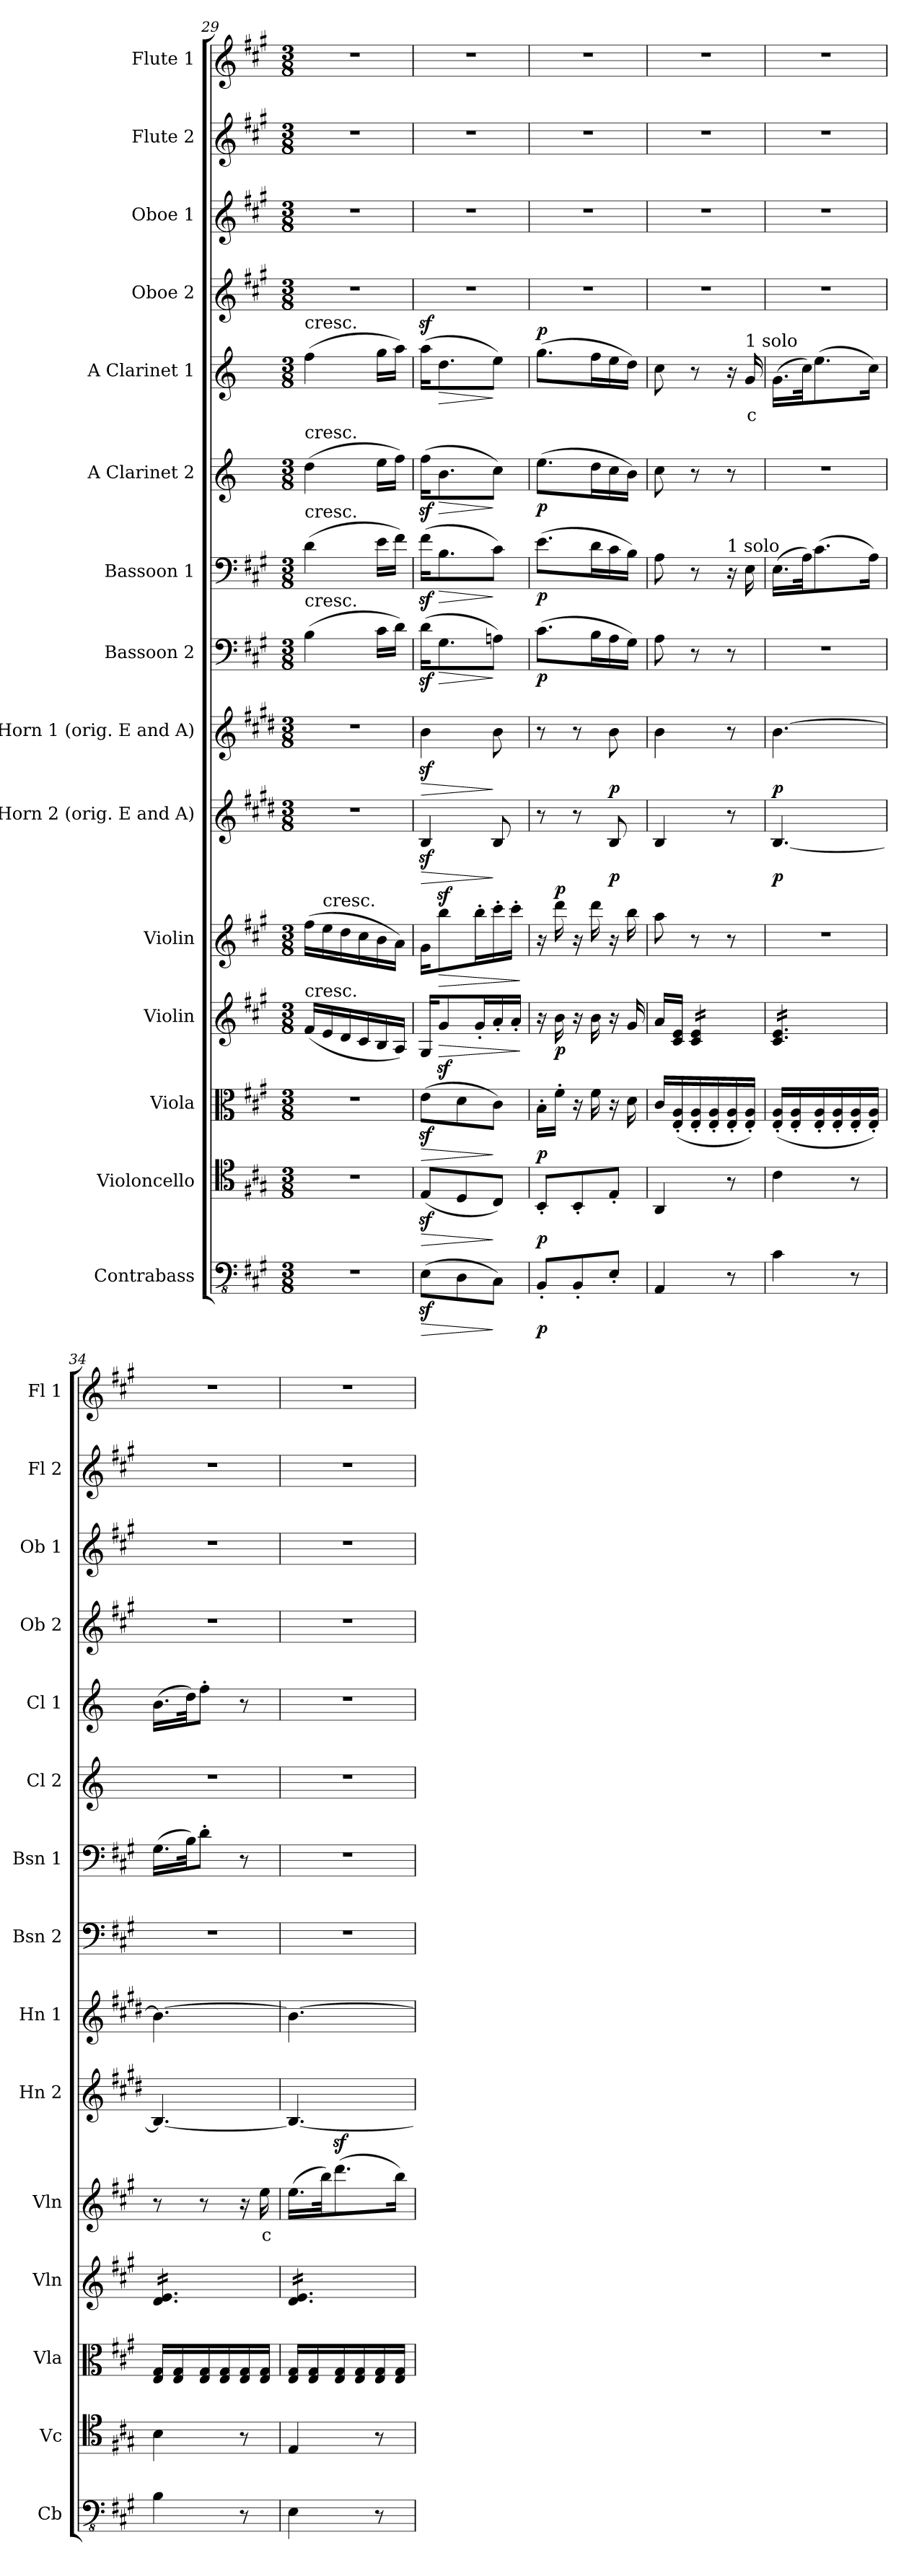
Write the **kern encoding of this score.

**kern	**dynam	**kern	**dynam	**kern	**dynam	**kern	**dynam	**kern	**text	**dynam	**kern	**dynam	**kern	**dynam	**kern	**dynam	**kern	**dynam	**kern	**dynam	**kern	**text	**dynam	**kern	**kern	**kern	**kern
*part15	*part15	*part14	*part14	*part13	*part13	*part12	*part12	*part11	*part11	*part11	*part10	*part10	*part9	*part9	*part8	*part8	*part7	*part7	*part6	*part6	*part5	*part5	*part5	*part4	*part3	*part2	*part1
*staff15	*staff15	*staff14	*staff14	*staff13	*staff13	*staff12	*staff12	*staff11	*staff11	*staff11	*staff10	*staff10	*staff9	*staff9	*staff8	*staff8	*staff7	*staff7	*staff6	*staff6	*staff5	*staff5	*staff5	*staff4	*staff3	*staff2	*staff1
*I"Contrabass	*	*I"Violoncello	*	*I"Viola	*	*I"Violin	*	*I"Violin	*	*	*I"F Horn 2 (orig. E and A)	*	*I"F Horn 1 (orig. E and A)	*	*I"Bassoon 2	*	*I"Bassoon 1	*	*I"A Clarinet 2	*	*I"A Clarinet 1	*	*	*I"Oboe 2	*I"Oboe 1	*I"Flute 2	*I"Flute 1
*I'Cb	*	*I'Vc	*	*I'Vla	*	*I'Vln	*	*I'Vln	*	*	*I'Hn 2	*	*I'Hn 1	*	*I'Bsn 2	*	*I'Bsn 1	*	*I'Cl 2	*	*I'Cl 1	*	*	*I'Ob 2	*I'Ob 1	*I'Fl 2	*I'Fl 1
*clefFv4	*	*clefC4	*	*clefC3	*	*clefG2	*	*clefG2	*	*	*clefG2	*	*clefG2	*	*clefF4	*	*clefF4	*	*clefG2	*	*clefG2	*	*	*clefG2	*clefG2	*clefG2	*clefG2
*	*	*	*	*	*	*	*	*	*	*	*ITrd4c7	*	*ITrd4c7	*	*	*	*	*	*ITrd2c3	*	*ITrd2c3	*	*	*	*	*	*
*k[f#c#g#]	*	*k[f#c#g#]	*	*k[f#c#g#]	*	*k[f#c#g#]	*	*k[f#c#g#]	*	*	*k[f#c#g#]	*	*k[f#c#g#]	*	*k[f#c#g#]	*	*k[f#c#g#]	*	*k[f#c#g#]	*	*k[f#c#g#]	*	*	*k[f#c#g#]	*k[f#c#g#]	*k[f#c#g#]	*k[f#c#g#]
*M3/8	*	*M3/8	*	*M3/8	*	*M3/8	*	*M3/8	*	*	*M3/8	*	*M3/8	*	*M3/8	*	*M3/8	*	*M3/8	*	*M3/8	*	*	*M3/8	*M3/8	*M3/8	*M3/8
=29	=29	=29	=29	=29	=29	=29	=29	=29	=29	=29	=29	=29	=29	=29	=29	=29	=29	=29	=29	=29	=29	=29	=29	=29	=29	=29	=29
!	!	!	!	!	!	!	!	!	!	!	!	!	!	!	!	!	!	!	!	!	!LO:TX:a:t=cresc.	!	!	!	!	!	!
!	!	!	!	!	!	!	!	!	!	!	!	!	!	!	!	!	!	!	!LO:TX:a:t=cresc.	!	!	!	!	!	!	!	!
!	!	!	!	!	!	!	!	!	!	!	!	!	!	!	!	!	!LO:TX:a:t=cresc.	!	!	!	!	!	!	!	!	!	!
!	!	!	!	!	!	!	!	!	!	!	!	!	!	!	!LO:TX:a:t=cresc.	!	!	!	!	!	!	!	!	!	!	!	!
!	!	!	!	!	!	!LO:TX:a:t=cresc.	!	!	!	!	!	!	!	!	!	!	!	!	!	!	!	!	!	!	!	!	!
4.r	.	4.r	.	4.r	.	(<16f#/LL	.	(>16ff#\LL	.	.	4.r	.	4.r	.	(>4B\	.	(>4d\	.	(>4b\	.	(>4dd\	.	.	4.r	4.r	4.r	4.r
!	!	!	!	!	!	!	!	!LO:TX:a:t=cresc.	!	!	!	!	!	!	!	!	!	!	!	!	!	!	!	!	!	!	!
.	.	.	.	.	.	16e/	.	16ee\	.	.	.	.	.	.	.	.	.	.	.	.	.	.	.	.	.	.	.
.	.	.	.	.	.	16d/	.	16dd\	.	.	.	.	.	.	.	.	.	.	.	.	.	.	.	.	.	.	.
.	.	.	.	.	.	16c#/	.	16cc#\	.	.	.	.	.	.	.	.	.	.	.	.	.	.	.	.	.	.	.
.	.	.	.	.	.	16B/	.	16b\	.	.	.	.	.	.	16c#\LL	.	16e\LL	.	16cc#\LL	.	16ee\LL	.	.	.	.	.	.
.	.	.	.	.	.	16A/JJ)	.	16a\JJ)	.	.	.	.	.	.	16d\JJ)	.	16f#\JJ)	.	16dd\JJ)	.	16ff#\JJ)	.	.	.	.	.	.
=30	=30	=30	=30	=30	=30	=30	=30	=30	=30	=30	=30	=30	=30	=30	=30	=30	=30	=30	=30	=30	=30	=30	=30	=30	=30	=30	=30
!	!LO:HP:b	!	!LO:HP:b	!	!LO:HP:b	!	!	!	!	!	!	!LO:HP:b	!	!LO:HP:b	!	!	!	!	!	!	!	!	!	!	!	!	!
(>8EEz<\L	>	(<8Ez</L	>	(>8ez<\L	>	16G#/KL	.	16g#\KL	.	.	4Ez</	>	4ez<\	>	(>16dz<\KL	.	(>16f#z<\KL	.	(>16ddz<\KL	.	(>16ff#z<\KL	.	.	4.r	4.r	4.r	4.r
!	!	!	!	!	!	!	!LO:HP:b	!	!	!LO:HP:b	!	!	!	!	!	!LO:HP:b	!	!LO:HP:b	!	!LO:HP:b	!	!	!LO:HP:b	!	!	!	!
.	.	.	.	.	.	8g#z</	>	8bbz<\	.	>	.	.	.	.	8.G#\	>	8.B\	>	8.g#\	>	8.b\	.	>	.	.	.	.
8DD\	.	8D/	.	8d\	.	.	.	.	.	.	.	.	.	.	.	.	.	.	.	.	.	.	.	.	.	.	.
.	.	.	.	.	.	16g#'/L	.	16bb'\L	.	.	.	.	.	.	.	.	.	.	.	.	.	.	.	.	.	.	.
8CC#\J)	]	8C#/J)	]	8c#\J)	]	16a'/	.	16ccc#'\	.	.	8E/	]	8e\	]	8An\J)	]	8c#\J)	]	8a\J)	]	8cc#\J)	.	]	.	.	.	.
.	.	.	.	.	.	16a'/JJ	.	16ccc#'\JJ	.	.	.	.	.	.	.	.	.	.	.	.	.	.	.	.	.	.	.
.	.	.	.	.	.	.	]	.	.	]	.	.	.	.	.	.	.	.	.	.	.	.	.	.	.	.	.
=31	=31	=31	=31	=31	=31	=31	=31	=31	=31	=31	=31	=31	=31	=31	=31	=31	=31	=31	=31	=31	=31	=31	=31	=31	=31	=31	=31
!	!LO:DY:b	!	!LO:DY:b	!	!LO:DY:b	!	!	!	!	!	!	!	!	!	!	!LO:DY:b	!	!LO:DY:b	!	!LO:DY:b	!	!	!LO:DY:b	!	!	!	!
8BBB'/L	p	8BB'/L	p	16B'\LL	p	16r	.	16r	.	.	8r	.	8r	.	(>8.c#\L	p	(>8.e\L	p	(>8.cc#\L	p	(>8.ee\L	.	p	4.r	4.r	4.r	4.r
!	!	!	!	!	!	!	!LO:DY:b	!	!	!LO:DY:b	!	!	!	!	!	!	!	!	!	!	!	!	!	!	!	!	!
.	.	.	.	16f#'\JJ	.	16b\	p	16ddd\	.	p	.	.	.	.	.	.	.	.	.	.	.	.	.	.	.	.	.
8BBB'/	.	8BB'/	.	16r	.	16r	.	16r	.	.	8r	.	8r	.	.	.	.	.	.	.	.	.	.	.	.	.	.
.	.	.	.	16f#\	.	16b\	.	16ddd\	.	.	.	.	.	.	16B\L	.	16d\L	.	16b\L	.	16dd\L	.	.	.	.	.	.
!	!	!	!	!	!	!	!	!	!	!	!	!LO:DY:b	!	!LO:DY:b	!	!	!	!	!	!	!	!	!	!	!	!	!
8EE'/J	.	8E'/J	.	16r	.	16r	.	16r	.	.	8E/	p	8e\	p	16A\	.	16c#\	.	16a\	.	16cc#\	.	.	.	.	.	.
.	.	.	.	16d\	.	16g#/	.	16bb\	.	.	.	.	.	.	16G#\JJ)	.	16B\JJ)	.	16g#\JJ)	.	16b\JJ)	.	.	.	.	.	.
=32	=32	=32	=32	=32	=32	=32	=32	=32	=32	=32	=32	=32	=32	=32	=32	=32	=32	=32	=32	=32	=32	=32	=32	=32	=32	=32	=32
4AAA/	.	4AA/	.	16c#/LL	.	16a/LL	.	8aa\	.	.	4E/	.	4e\	.	8A\	.	8A\	.	8a\	.	8a\	.	.	4.r	4.r	4.r	4.r
.	.	.	.	(<16E/' 16A/'	.	16c#/ 16e/JJ	.	.	.	.	.	.	.	.	.	.	.	.	.	.	.	.	.	.	.	.	.
*	*	*	*	*	*	*tremolo	*	*	*	*	*	*	*	*	*	*	*	*	*	*	*	*	*	*	*	*	*
.	.	.	.	16E/' 16A/'	.	16c#/ 16e/LL	.	8r	.	.	.	.	.	.	8r	.	8r	.	8r	.	8r	.	.	.	.	.	.
.	.	.	.	16E/' 16A/'	.	16c#/ 16e/	.	.	.	.	.	.	.	.	.	.	.	.	.	.	.	.	.	.	.	.	.
!	!	!	!	!	!	!	!	!	!	!	!	!	!	!	!	!	!LO:TX:a:t=1 solo	!	!	!	!	!	!	!	!	!	!
8r	.	8r	.	16E/' 16A/'	.	16c#/ 16e/	.	8r	.	.	8r	.	8r	.	8r	.	16r	.	8r	.	16r	.	.	.	.	.	.
!	!	!	!	!	!	!	!	!	!	!	!	!	!	!	!	!	!	!	!	!	!LO:TX:a:t=1 solo	!	!	!	!	!	!
!	!	!	!	!	!	!	!	!	!	!	!	!	!	!	!	!	!	!	!	!	!	!LO:LY:b:color=#FF0000	!	!	!	!	!
.	.	.	.	16E/' 16A/'JJ)	.	16c#/ 16e/JJ	.	.	.	.	.	.	.	.	.	.	16E\	.	.	.	16e/	c	.	.	.	.	.
=33	=33	=33	=33	=33	=33	=33	=33	=33	=33	=33	=33	=33	=33	=33	=33	=33	=33	=33	=33	=33	=33	=33	=33	=33	=33	=33	=33
!	!	!	!	!	!	!	!	!	!	!	!	!LO:DY:b	!	!LO:DY:b	!	!	!	!	!	!	!	!	!	!	!	!	!
4C#\	.	4c#\	.	(<16E/' 16A/'LL	.	16c#/ 16e/LL	.	4.r	.	.	[4.E/	p	[4.e\	p	4.r	.	(>16.E\LL	.	4.r	.	(>16.e\LL	.	.	4.r	4.r	4.r	4.r
.	.	.	.	16E/' 16A/'	.	16c#/ 16e/	.	.	.	.	.	.	.	.	.	.	.	.	.	.	.	.	.	.	.	.	.
.	.	.	.	.	.	.	.	.	.	.	.	.	.	.	.	.	32A\JK)	.	.	.	32a\JK)	.	.	.	.	.	.
.	.	.	.	16E/' 16A/'	.	16c#/ 16e/	.	.	.	.	.	.	.	.	.	.	(>8.c#\	.	.	.	(>8.cc#\	.	.	.	.	.	.
.	.	.	.	16E/' 16A/'	.	16c#/ 16e/	.	.	.	.	.	.	.	.	.	.	.	.	.	.	.	.	.	.	.	.	.
8r	.	8r	.	16E/' 16A/'	.	16c#/ 16e/	.	.	.	.	.	.	.	.	.	.	.	.	.	.	.	.	.	.	.	.	.
.	.	.	.	16E/' 16A/'JJ)	.	16c#/ 16e/JJ	.	.	.	.	.	.	.	.	.	.	16A\Jk)	.	.	.	16a\Jk)	.	.	.	.	.	.
!!LO:PB:g=z
=34	=34	=34	=34	=34	=34	=34	=34	=34	=34	=34	=34	=34	=34	=34	=34	=34	=34	=34	=34	=34	=34	=34	=34	=34	=34	=34	=34
4BB\	.	4B\	.	16E/ 16G#/LL	.	16d/ 16e/LL	.	8r	.	.	4.E/_	.	4.e\_	.	4.r	.	(>16.G#\LL	.	4.r	.	(>16.g#\LL	.	.	4.r	4.r	4.r	4.r
.	.	.	.	16E/ 16G#/	.	16d/ 16e/	.	.	.	.	.	.	.	.	.	.	.	.	.	.	.	.	.	.	.	.	.
.	.	.	.	.	.	.	.	.	.	.	.	.	.	.	.	.	32B\JK)	.	.	.	32b\JK)	.	.	.	.	.	.
.	.	.	.	16E/ 16G#/	.	16d/ 16e/	.	8r	.	.	.	.	.	.	.	.	8d'\J	.	.	.	8dd'\J	.	.	.	.	.	.
.	.	.	.	16E/ 16G#/	.	16d/ 16e/	.	.	.	.	.	.	.	.	.	.	.	.	.	.	.	.	.	.	.	.	.
8r	.	8r	.	16E/ 16G#/	.	16d/ 16e/	.	16r	.	.	.	.	.	.	.	.	8r	.	.	.	8r	.	.	.	.	.	.
!	!	!	!	!	!	!	!	!	!LO:LY:b:color=#FF0000	!	!	!	!	!	!	!	!	!	!	!	!	!	!	!	!	!	!
.	.	.	.	16E/ 16G#/JJ	.	16d/ 16e/JJ	.	16ee\	c	.	.	.	.	.	.	.	.	.	.	.	.	.	.	.	.	.	.
=35	=35	=35	=35	=35	=35	=35	=35	=35	=35	=35	=35	=35	=35	=35	=35	=35	=35	=35	=35	=35	=35	=35	=35	=35	=35	=35	=35
4EE\	.	4E/	.	16E/ 16G#/LL	.	16d/ 16e/LL	.	(>16.ee\LL	.	.	4.E/_	.	4.e\_	.	4.r	.	4.r	.	4.r	.	4.r	.	.	4.r	4.r	4.r	4.r
.	.	.	.	16E/ 16G#/	.	16d/ 16e/	.	.	.	.	.	.	.	.	.	.	.	.	.	.	.	.	.	.	.	.	.
.	.	.	.	.	.	.	.	32bb\JK)	.	.	.	.	.	.	.	.	.	.	.	.	.	.	.	.	.	.	.
.	.	.	.	16E/ 16G#/	.	16d/ 16e/	.	(>8.dddz<\	.	.	.	.	.	.	.	.	.	.	.	.	.	.	.	.	.	.	.
.	.	.	.	16E/ 16G#/	.	16d/ 16e/	.	.	.	.	.	.	.	.	.	.	.	.	.	.	.	.	.	.	.	.	.
8r	.	8r	.	16E/ 16G#/	.	16d/ 16e/	.	.	.	.	.	.	.	.	.	.	.	.	.	.	.	.	.	.	.	.	.
.	.	.	.	16E/ 16G#/JJ	.	16d/ 16e/JJ	.	16bb\Jk)	.	.	.	.	.	.	.	.	.	.	.	.	.	.	.	.	.	.	.
*	*	*	*	*	*	*Xtremolo	*	*	*	*	*	*	*	*	*	*	*	*	*	*	*	*	*	*	*	*	*
=	=	=	=	=	=	=	=	=	=	=	=	=	=	=	=	=	=	=	=	=	=	=	=	=	=	=	=
*-	*-	*-	*-	*-	*-	*-	*-	*-	*-	*-	*-	*-	*-	*-	*-	*-	*-	*-	*-	*-	*-	*-	*-	*-	*-	*-	*-
